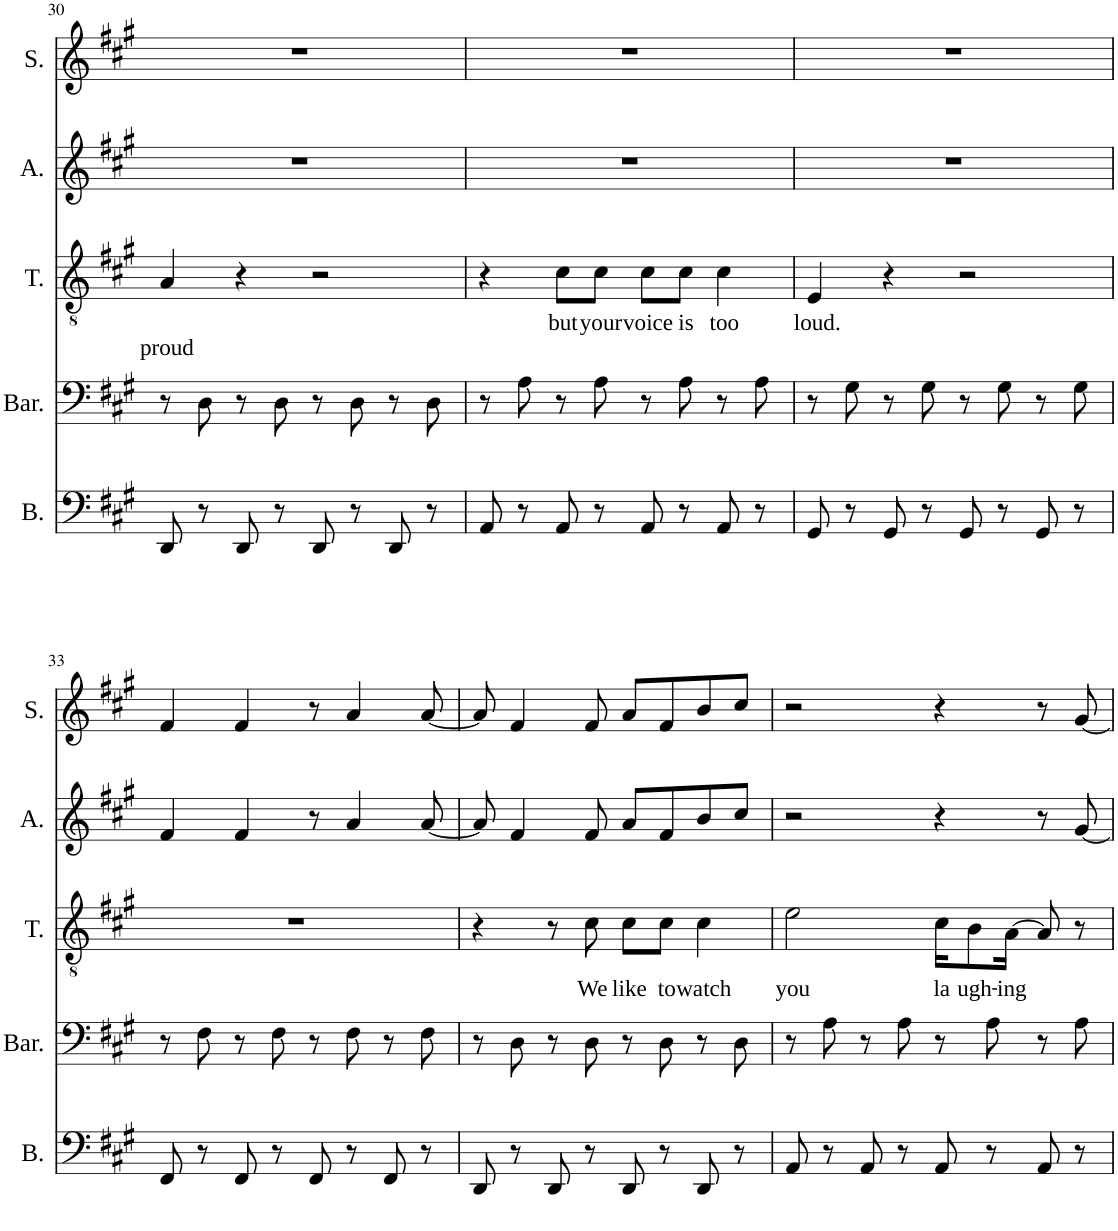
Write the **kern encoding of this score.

**kern	**kern	**kern	**text	**text	**kern	**kern
*part5	*part4	*part3	*part3	*part3	*part2	*part1
*staff5	*staff4	*staff3	*staff3	*staff3	*staff2	*staff1
*I"Bass	*I"Baritone	*I"Tenor	*	*	*I"Alto	*I"Soprano
*I'B.	*I'Bar.	*I'T.	*	*	*I'A.	*I'S.
!!LO:PB:g=z
*clefF4	*clefF4	*clefGv2	*	*	*clefG2	*clefG2
*k[f#c#g#]	*k[f#c#g#]	*k[f#c#g#]	*	*	*k[f#c#g#]	*k[f#c#g#]
*M4/4	*M4/4	*M4/4	*	*	*M4/4	*M4/4
=30	=30	=30	=30	=30	=30	=30
!	!	!	!	!LO:LY:b	!	!
8DD/	8r	4A/	.	proud	1r	1r
8r	8D\	.	.	.	.	.
8DD/	8r	4r	.	.	.	.
8r	8D\	.	.	.	.	.
8DD/	8r	2r	.	.	.	.
8r	8D\	.	.	.	.	.
8DD/	8r	.	.	.	.	.
8r	8D\	.	.	.	.	.
=31	=31	=31	=31	=31	=31	=31
8AA/	8r	4r	.	.	1r	1r
8r	8A\	.	.	.	.	.
!	!	!	!LO:LY:b	!	!	!
8AA/	8r	8c#\L	but	.	.	.
!	!	!	!LO:LY:b	!	!	!
8r	8A\	8c#\J	your	.	.	.
!	!	!	!LO:LY:b	!	!	!
8AA/	8r	8c#\L	voice	.	.	.
!	!	!	!LO:LY:b	!	!	!
8r	8A\	8c#\J	is	.	.	.
!	!	!	!LO:LY:b	!	!	!
8AA/	8r	4c#\	too	.	.	.
8r	8A\	.	.	.	.	.
=32	=32	=32	=32	=32	=32	=32
!	!	!	!LO:LY:b	!	!	!
8GG#/	8r	4E/	loud.	.	1r	1r
8r	8G#\	.	.	.	.	.
8GG#/	8r	4r	.	.	.	.
8r	8G#\	.	.	.	.	.
8GG#/	8r	2r	.	.	.	.
8r	8G#\	.	.	.	.	.
8GG#/	8r	.	.	.	.	.
8r	8G#\	.	.	.	.	.
!!LO:LB:g=z
=33	=33	=33	=33	=33	=33	=33
8FF#/	8r	1r	.	.	4f#/	4f#/
8r	8F#\	.	.	.	.	.
8FF#/	8r	.	.	.	4f#/	4f#/
8r	8F#\	.	.	.	.	.
8FF#/	8r	.	.	.	8r	8r
8r	8F#\	.	.	.	4a/	4a/
8FF#/	8r	.	.	.	.	.
8r	8F#\	.	.	.	[8a/	[8a/
=34	=34	=34	=34	=34	=34	=34
8DD/	8r	4r	.	.	8a/]	8a/]
8r	8D\	.	.	.	4f#/	4f#/
8DD/	8r	8r	.	.	.	.
!	!	!	!LO:LY:b	!	!	!
8r	8D\	8c#\	We	.	8f#/	8f#/
!	!	!	!LO:LY:b	!	!	!
8DD/	8r	8c#\L	like	.	8a/L	8a/L
!	!	!	!LO:LY:b	!	!	!
8r	8D\	8c#\J	to	.	8f#/	8f#/
!	!	!	!LO:LY:b	!	!	!
8DD/	8r	4c#\	watch	.	8b/	8b/
8r	8D\	.	.	.	8cc#/J	8cc#/J
=35	=35	=35	=35	=35	=35	=35
!	!	!	!LO:LY:b	!	!	!
8AA/	8r	2e\	you	.	2r	2r
8r	8A\	.	.	.	.	.
8AA/	8r	.	.	.	.	.
8r	8A\	.	.	.	.	.
!	!	!	!LO:LY:b	!	!	!
8AA/	8r	16c#\KL	la	.	4r	4r
!	!	!	!LO:LY:b	!	!	!
.	.	8B\	ugh-	.	.	.
8r	8A\	.	.	.	.	.
!	!	!	!LO:LY:b	!	!	!
.	.	[16A\Jk	-ing	.	.	.
8AA/	8r	8A/]	.	.	8r	8r
8r	8A\	8r	.	.	[8g#/	[8g#/
=	=	=	=	=	=	=
*-	*-	*-	*-	*-	*-	*-
